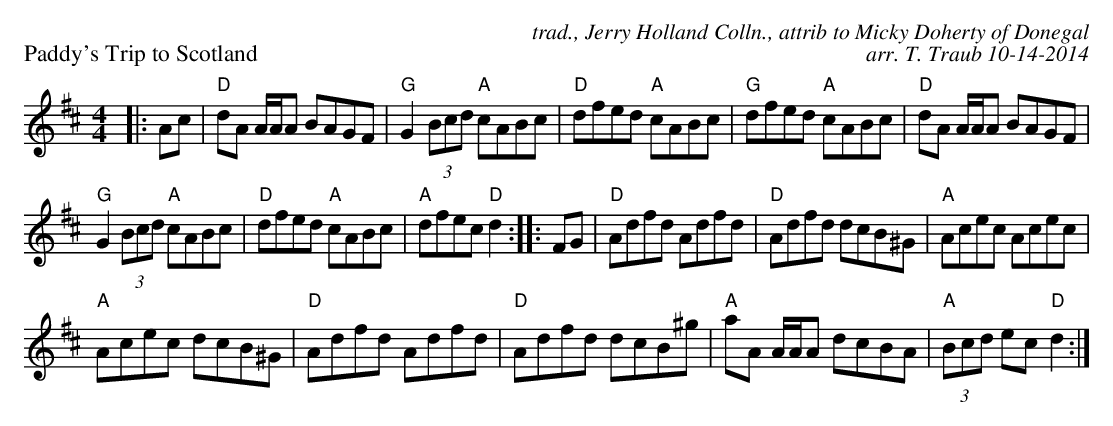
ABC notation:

X:1
P: Paddy's Trip to Scotland
C: trad., Jerry Holland Colln., attrib to Micky Doherty of Donegal
C: arr. T. Traub 10-14-2014
M: 4/4
L: 1/8
K: D
|: Ac|"D"dA A/A/A BAGF|"G"G2 (3Bcd "A"cABc|"D"dfed "A"cABc|"G"dfed "A"cABc|"D"dA A/A/A BAGF|
"G"G2 (3Bcd "A"cABc|"D"dfed "A"cABc |"A"dfec "D"d2 :||: FG|"D"Adfd Adfd|"D"Adfd dcB^G|"A"Acec Acec|
"A"Acec dcB^G|"D"Adfd Adfd|"D"Adfd dcB^g|"A"aA A/A/A dcBA|"A"(3Bcd ec "D"d2 :|
